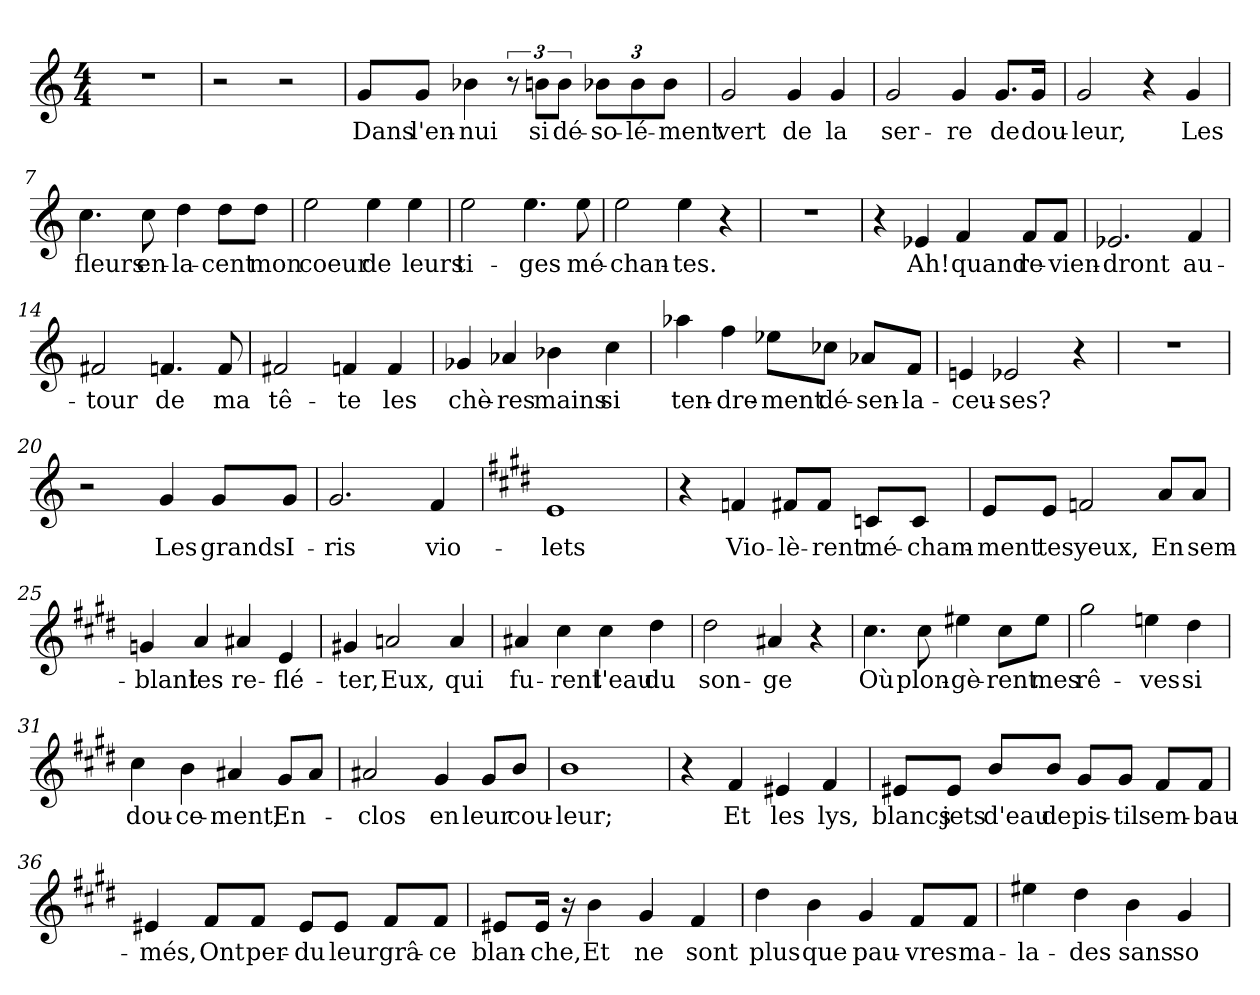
**kern	**text
*part1	*part1
*staff1	*staff1
*clefG2	*
*k[]	*
*M4/4	*
=1	=1
1r	.
=2	=2
2r	.
2r	.
=3	=3
!	!LO:LY:b
8g/L	Dans
!	!LO:LY:b
8g/J	l'en-
!	!LO:LY:b
4b-X\	-nui
12r	.
!	!LO:LY:b
12bn\L	si
!	!LO:LY:b
12b\J	dé-
!	!LO:LY:b
12b-X\L	-so-
!	!LO:LY:b
12b-\	-lé-
!	!LO:LY:b
12b-\J	-ment
=4	=4
!	!LO:LY:b
2g/	vert
!	!LO:LY:b
4g/	de
!	!LO:LY:b
4g/	la
=5	=5
!	!LO:LY:b
2g/	ser-
!	!LO:LY:b
4g/	-re
!	!LO:LY:b
8.g/L	de
!	!LO:LY:b
16g/Jk	dou-
=6	=6
!	!LO:LY:b
2g/	-leur,
4r	.
!	!LO:LY:b
4g/	Les
=7	=7
!	!LO:LY:b
4.cc\	fleurs
!	!LO:LY:b
8cc\	en-
!	!LO:LY:b
4dd\	-la-
!	!LO:LY:b
8dd\L	-cent
!	!LO:LY:b
8dd\J	mon
=8	=8
!	!LO:LY:b
2ee\	coeur
!	!LO:LY:b
4ee\	de
!	!LO:LY:b
4ee\	leurs
!!LO:LB:g=z
=9	=9
!	!LO:LY:b
2ee\	ti-
!	!LO:LY:b
4.ee\	-ges
!	!LO:LY:b
8ee\	mé-
=10	=10
!	!LO:LY:b
2ee\	-chan-
!	!LO:LY:b
4ee\	-tes.
4r	.
=11	=11
1r	.
=12	=12
4r	.
!	!LO:LY:b
4e-X/	Ah!
!	!LO:LY:b
4f/	quand
!	!LO:LY:b
8f/L	re-
!	!LO:LY:b
8f/J	-vien-
=13	=13
!	!LO:LY:b
2.e-X/	-dront
!	!LO:LY:b
4f/	au-
=14	=14
!	!LO:LY:b
2f#X/	-tour
!	!LO:LY:b
4.fn/	de
!	!LO:LY:b
8f/	ma
=15	=15
!	!LO:LY:b
2f#X/	tê-
!	!LO:LY:b
4fn/	-te
!	!LO:LY:b
4f/	les
=16	=16
!	!LO:LY:b
4g-X/	chè-
!	!LO:LY:b
4a-X/	-res
!	!LO:LY:b
4b-X\	mains
!	!LO:LY:b
4cc\	si
!!LO:LB:g=z
=17	=17
!	!LO:LY:b
4aa-X\	ten-
!	!LO:LY:b
4ff\	-dre-
!	!LO:LY:b
8ee-X\L	-ment
!	!LO:LY:b
8cc-X\J	dé-
!	!LO:LY:b
8a-X/L	-sen-
!	!LO:LY:b
8f/J	-la-
=18	=18
!	!LO:LY:b
4en/	-ceu-
!	!LO:LY:b
2e-X/	-ses?
4r	.
=19	=19
1r	.
=20	=20
2r	.
!	!LO:LY:b
4g/	Les
!	!LO:LY:b
8g/L	grands
!	!LO:LY:b
8g/J	I-
=21	=21
!	!LO:LY:b
2.g/	-ris
!	!LO:LY:b
4f/	vio-
=22	=22
*k[f#c#g#d#]	*
!	!LO:LY:b
1e	-lets
=23	=23
4r	.
!	!LO:LY:b
4fn/	Vio-
!	!LO:LY:b
8f#X/L	-lè-
!	!LO:LY:b
8f#/J	-rent
!	!LO:LY:b
8cn/L	mé-
!	!LO:LY:b
8c/J	-cham-
!!LO:LB:g=z
=24	=24
!	!LO:LY:b
8e/L	-ment
!	!LO:LY:b
8e/J	tes
!	!LO:LY:b
2fn/	yeux,
!	!LO:LY:b
8a/L	En
!	!LO:LY:b
8a/J	sem-
=25	=25
!	!LO:LY:b
4gn/	-blant
!	!LO:LY:b
4a/	les
!	!LO:LY:b
4a#X/	re-
!	!LO:LY:b
4e/	-flé-
=26	=26
!	!LO:LY:b
4g#X/	-ter,
!	!LO:LY:b
2an/	Eux,
!	!LO:LY:b
4a/	qui
=27	=27
!	!LO:LY:b
4a#X/	fu-
!	!LO:LY:b
4cc#\	-rent
!	!LO:LY:b
4cc#\	l'eau
!	!LO:LY:b
4dd#\	du
=28	=28
!	!LO:LY:b
2dd#\	son-
!	!LO:LY:b
4a#X/	-ge
4r	.
=29	=29
!	!LO:LY:b
4.cc#\	Où
!	!LO:LY:b
8cc#\	plon-
!	!LO:LY:b
4ee#X\	-gè-
!	!LO:LY:b
8cc#\L	-rent
!	!LO:LY:b
8ee#\J	mes
=30	=30
!	!LO:LY:b
2gg#\	rê-
!	!LO:LY:b
4een\	-ves
!	!LO:LY:b
4dd#\	si
!!LO:LB:g=z
=31	=31
!	!LO:LY:b
4cc#\	dou-
!	!LO:LY:b
4b\	-ce-
!	!LO:LY:b
4a#X/	-ment,
!	!LO:LY:b
8g#/L	En-
8a#/J	.
=32	=32
!	!LO:LY:b
2a#X/	-clos
!	!LO:LY:b
4g#/	en
!	!LO:LY:b
8g#/L	leur
!	!LO:LY:b
8b/J	cou-
=33	=33
!	!LO:LY:b
1b	-leur;
=34	=34
4r	.
!	!LO:LY:b
4f#/	Et
!	!LO:LY:b
4e#X/	les
!	!LO:LY:b
4f#/	lys,
=35	=35
!	!LO:LY:b
8e#X/L	blancs
!	!LO:LY:b
8e#/J	jets
!	!LO:LY:b
8b/L	d'eau
!	!LO:LY:b
8b/J	de
!	!LO:LY:b
8g#/L	pis-
!	!LO:LY:b
8g#/J	-tils
!	!LO:LY:b
8f#/L	em-
!	!LO:LY:b
8f#/J	-bau-
!!LO:LB:g=z
=36	=36
!	!LO:LY:b
4e#X/	-més,
!	!LO:LY:b
8f#/L	Ont
!	!LO:LY:b
8f#/J	per-
!	!LO:LY:b
8e#/L	-du
!	!LO:LY:b
8e#/J	leur
!	!LO:LY:b
8f#/L	grâ-
!	!LO:LY:b
8f#/J	-ce
=37	=37
!	!LO:LY:b
8e#X/L	blan-
!	!LO:LY:b
16e#/Jk	-che,
16r	.
!	!LO:LY:b
4b\	Et
!	!LO:LY:b
4g#/	ne
!	!LO:LY:b
4f#/	sont
=38	=38
!	!LO:LY:b
4dd#\	plus
!	!LO:LY:b
4b\	que
!	!LO:LY:b
4g#/	pau-
!	!LO:LY:b
8f#/L	-vres
!	!LO:LY:b
8f#/J	ma-
=39	=39
!	!LO:LY:b
4ee#X\	-la-
!	!LO:LY:b
4dd#\	-des
!	!LO:LY:b
4b\	sans
!	!LO:LY:b
4g#/	so-
=	=
*-	*-
